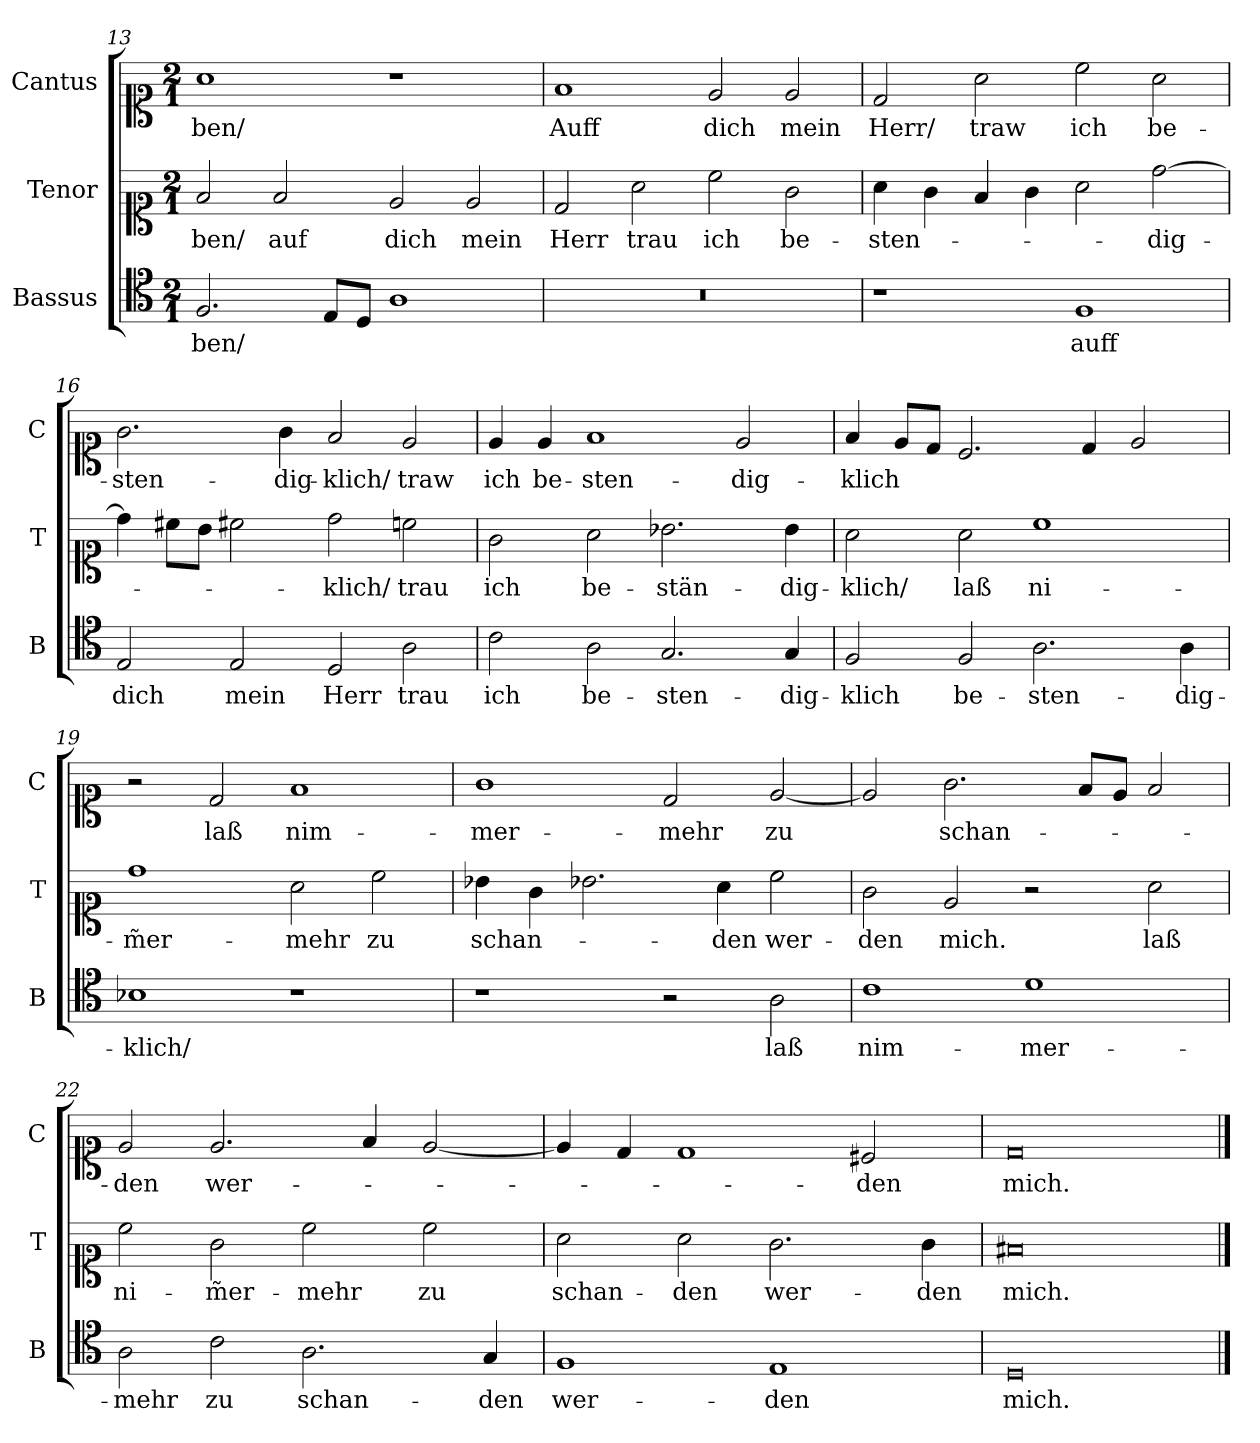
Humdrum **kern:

**kern	**text	**kern	**text	**kern	**text
*part3	*part3	*part2	*part2	*part1	*part1
*staff3	*staff3	*staff2	*staff2	*staff1	*staff1
*I"Bassus	*	*I"Tenor	*	*I"Cantus	*
*I'B	*	*I'T	*	*I'C	*
*clefC4	*	*clefC1	*	*clefC1	*
*k[]	*	*k[]	*	*k[]	*
*D:dor	*	*D:dor	*	*D:dor	*
*M2/1	*	*M2/1	*	*M2/1	*
=13	=13	=13	=13	=13	=13
2.F	-ben/	2f	-ben/	1a	-ben/
.	.	2f	auf	.	.
8E/L	.	.	.	.	.
8D/J	.	.	.	.	.
1A	.	2e	dich	1r	.
.	.	2e	mein	.	.
=14	=14	=14	=14	=14	=14
0r	.	2d	Herr	1f	Auff
.	.	2a	trau	.	.
.	.	2cc	ich	2e	dich
.	.	2g	be-	2e	mein
=15	=15	=15	=15	=15	=15
1r	.	4a	-sten-	2d	Herr/
.	.	4g	.	.	.
.	.	4f	.	2a	traw
.	.	4g	.	.	.
1F	auff	2a	.	2cc	ich
.	.	[2dd	-dig-	2a	be-
=16	=16	=16	=16	=16	=16
2E	dich	4dd]	.	2.g	-sten-
.	.	8cc#X\L	.	.	.
.	.	8b\J	.	.	.
2E	mein	2cc#X	.	.	.
.	.	.	.	4g	-dig-
2D	Herr	2dd	-klich/	2f	-klich/
!	!	!	!LO:LY:i	!	!LO:LY:i
2A	trau	2ccn	trau	2e	traw
=17	=17	=17	=17	=17	=17
!	!	!	!LO:LY:i	!	!LO:LY:i
2c	ich	2g	ich	4e	ich
!	!	!	!	!	!LO:LY:i
.	.	.	.	4e	be-
!	!	!	!LO:LY:i	!	!LO:LY:i
2A	be-	2a	be-	1f	-sten-
!	!	!	!LO:LY:i	!	!
2.G	-sten-	2.b-X	-stän-	.	.
!	!	!	!	!	!LO:LY:i
.	.	.	.	2e	-dig-
!	!	!	!LO:LY:i	!	!
4G	-dig-	4b-	-dig-	.	.
=18	=18	=18	=18	=18	=18
!	!	!	!LO:LY:i	!	!LO:LY:i
2F	-klich	2a	-klich/	4f	-klich
.	.	.	.	8e/L	.
.	.	.	.	8d/J	.
2F	be-	2a	laß	2.c	.
2.A	-sten-	1cc	ni-	.	.
.	.	.	.	4d	.
.	.	.	.	2e	.
4A	-dig-	.	.	.	.
=19	=19	=19	=19	=19	=19
1B-X	-klich/	1dd	-m̃er-	2r	.
.	.	.	.	2d	laß
1r	.	2a	-mehr	1f	nim-
.	.	2cc	zu	.	.
=20	=20	=20	=20	=20	=20
1r	.	4b-X	schan-	1g	-mer-
.	.	4g	.	.	.
.	.	2.b-X	.	.	.
2r	.	.	.	2d	-mehr
.	.	4a	-den	.	.
2A	laß	2cc	wer-	[2e	zu
=21	=21	=21	=21	=21	=21
1c	nim-	2g	-den	2e]	.
.	.	2e	mich.	2.g	schan-
1d	-mer-	2r	.	.	.
.	.	.	.	8f/L	.
.	.	.	.	8e/J	.
!	!	!	!LO:LY:i	!	!
.	.	2a	laß	2f	.
=22	=22	=22	=22	=22	=22
!	!	!	!LO:LY:i	!	!
2A	-mehr	2cc	ni-	2e	-den
!	!	!	!LO:LY:i	!	!
2c	zu	2g	-m̃er-	2.e	wer-
!	!	!	!LO:LY:i	!	!
2.A	schan-	2cc	-mehr	.	.
.	.	.	.	4f	.
!	!	!	!LO:LY:i	!	!
.	.	2cc	zu	[2e	.
4G	-den	.	.	.	.
=23	=23	=23	=23	=23	=23
!	!	!	!LO:LY:i	!	!
1F	wer-	2a	schan-	4e]	.
.	.	.	.	4d	.
!	!	!	!LO:LY:i	!	!
.	.	2a	-den	1d	.
!	!	!	!LO:LY:i	!	!
1E	-den	2.g	wer-	.	.
.	.	.	.	2c#X	-den
!	!	!	!LO:LY:i	!	!
.	.	4g	-den	.	.
=24	=24	=24	=24	=24	=24
!	!	!	!LO:LY:i	!	!
0D	mich.	0f#X	mich.	0d	mich.
==	==	==	==	==	==
*-	*-	*-	*-	*-	*-
